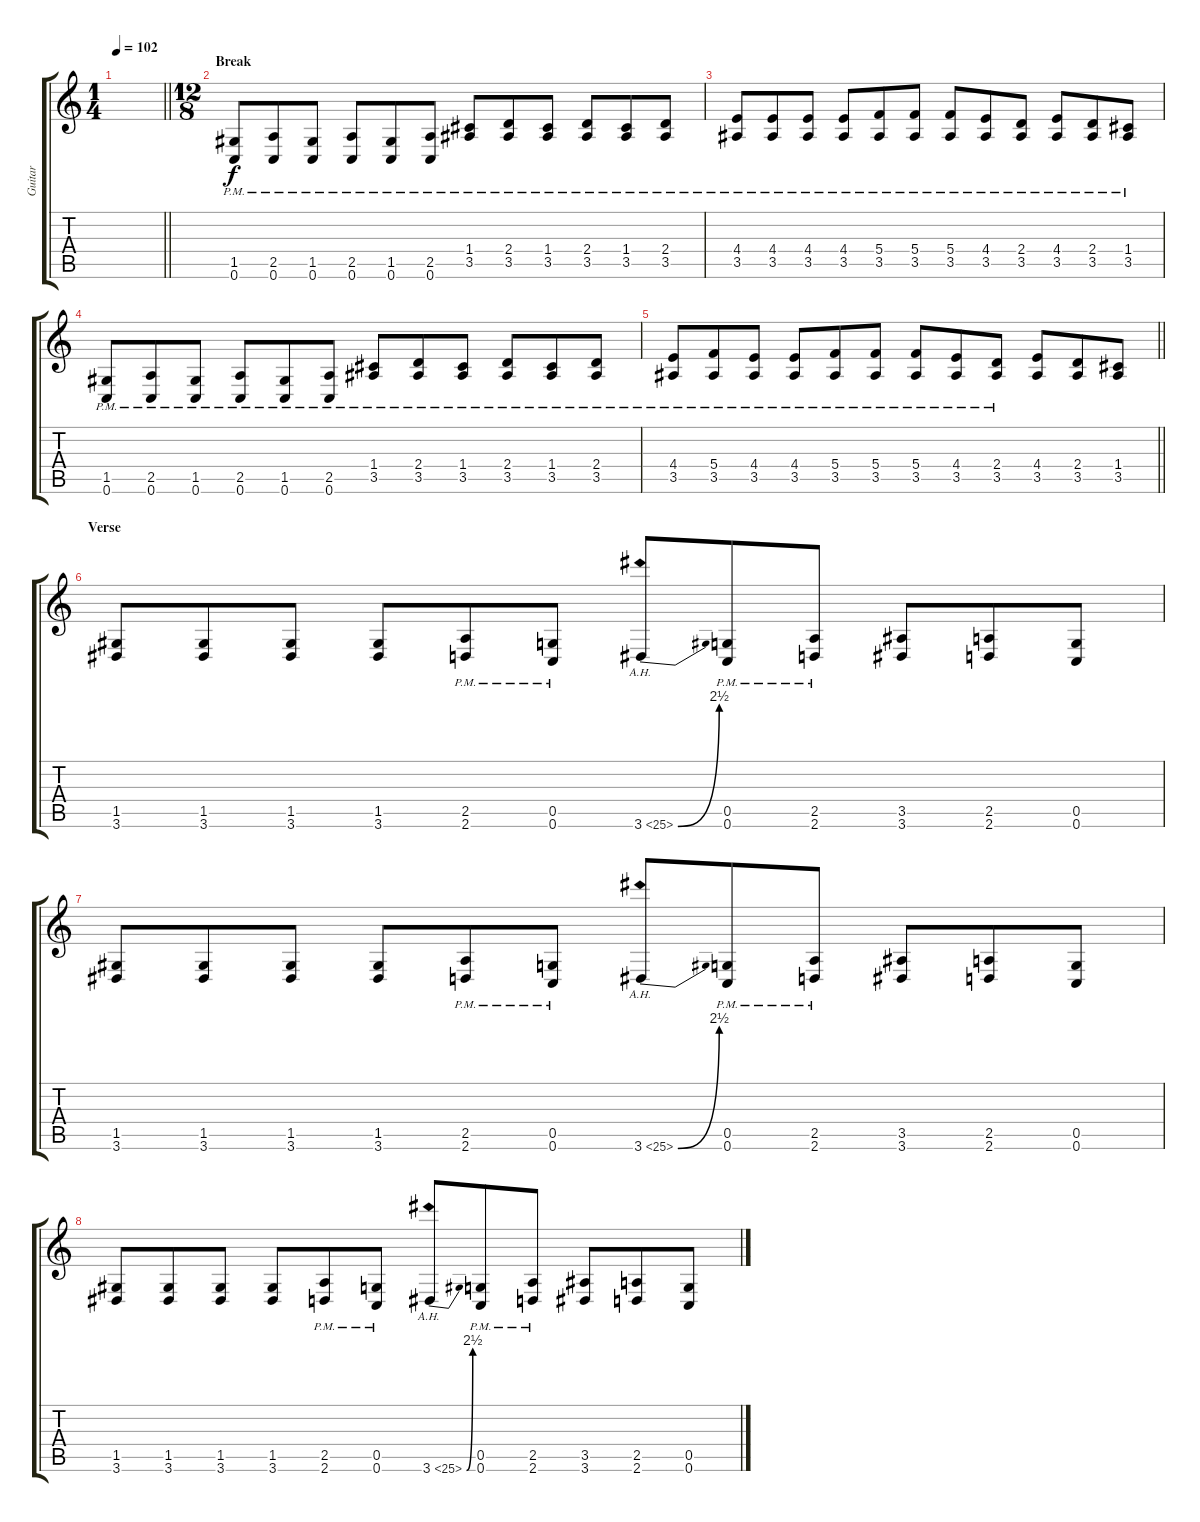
\track ("Guitar" "Guitar") {instrument distortionguitar}
\staff {score tabs}
\tuning (D4 A3 F3 C3 G2 C2) {hide}
\ts (1 4)
\tempo 102
\clef g2
\barLineRight lightlight
\ks c
|
\ts (12 8)
\section ("" "Break")
(1.5{pm} 0.6{pm}).8 (2.5{pm} 0.6{pm}).8 (1.5{pm} 0.6{pm}).8 (2.5{pm} 0.6{pm}).8 (1.5{pm} 0.6{pm}).8 (2.5{pm} 0.6{pm}).8 (1.4{pm} 3.5{pm}).8 (2.4{pm} 3.5{pm}).8 (1.4{pm} 3.5{pm}).8 (2.4{pm} 3.5{pm}).8 (1.4{pm} 3.5{pm}).8 (2.4{pm} 3.5{pm}).8 |
(4.4{pm} 3.5{pm}).8 (4.4{pm} 3.5{pm}).8 (4.4{pm} 3.5{pm}).8 (4.4{pm} 3.5{pm}).8 (5.4{pm} 3.5{pm}).8 (5.4{pm} 3.5{pm}).8 (5.4{pm} 3.5{pm}).8 (4.4{pm} 3.5{pm}).8 (2.4{pm} 3.5{pm}).8 (4.4{pm} 3.5{pm}).8 (2.4{pm} 3.5{pm}).8 (1.4{pm} 3.5{pm}).8 |
(1.5{pm} 0.6{pm}).8 (2.5{pm} 0.6{pm}).8 (1.5{pm} 0.6{pm}).8 (2.5{pm} 0.6{pm}).8 (1.5{pm} 0.6{pm}).8 (2.5{pm} 0.6{pm}).8 (1.4{pm} 3.5{pm}).8 (2.4{pm} 3.5{pm}).8 (1.4{pm} 3.5{pm}).8 (2.4{pm} 3.5{pm}).8 (1.4{pm} 3.5{pm}).8 (2.4{pm} 3.5{pm}).8 |
\barLineRight lightlight
(4.4{pm} 3.5{pm}).8 (5.4{pm} 3.5{pm}).8 (4.4{pm} 3.5{pm}).8 (4.4{pm} 3.5{pm}).8 (5.4{pm} 3.5{pm}).8 (5.4{pm} 3.5{pm}).8 (5.4{pm} 3.5{pm}).8 (4.4{pm} 3.5{pm}).8 (2.4{pm} 3.5{pm}).8 (4.4 3.5).8 (2.4 3.5).8 (1.4 3.5).8 |
\section ("" "Verse")
(1.5 3.6).8 (1.5 3.6).8 (1.5 3.6).8 (1.5 3.6).8 (2.5{pm} 2.6{pm}).8 (0.5{pm} 0.6{pm}).8 3.6{be (bend 0 0 60 10) ah 22}.8 (0.5{pm} 0.6{pm}).8 (2.5{pm} 2.6{pm}).8 (3.5 3.6).8 (2.5 2.6).8 (0.5 0.6).8 |
(1.5 3.6).8 (1.5 3.6).8 (1.5 3.6).8 (1.5 3.6).8 (2.5{pm} 2.6{pm}).8 (0.5{pm} 0.6{pm}).8 3.6{be (bend 0 0 60 10) ah 22}.8 (0.5{pm} 0.6{pm}).8 (2.5{pm} 2.6{pm}).8 (3.5 3.6).8 (2.5 2.6).8 (0.5 0.6).8 |
(1.5 3.6).8 (1.5 3.6).8 (1.5 3.6).8 (1.5 3.6).8 (2.5{pm} 2.6{pm}).8 (0.5{pm} 0.6{pm}).8 3.6{be (bend 0 0 60 10) ah 22}.8 (0.5{pm} 0.6{pm}).8 (2.5{pm} 2.6{pm}).8 (3.5 3.6).8 (2.5 2.6).8 (0.5 0.6).8
